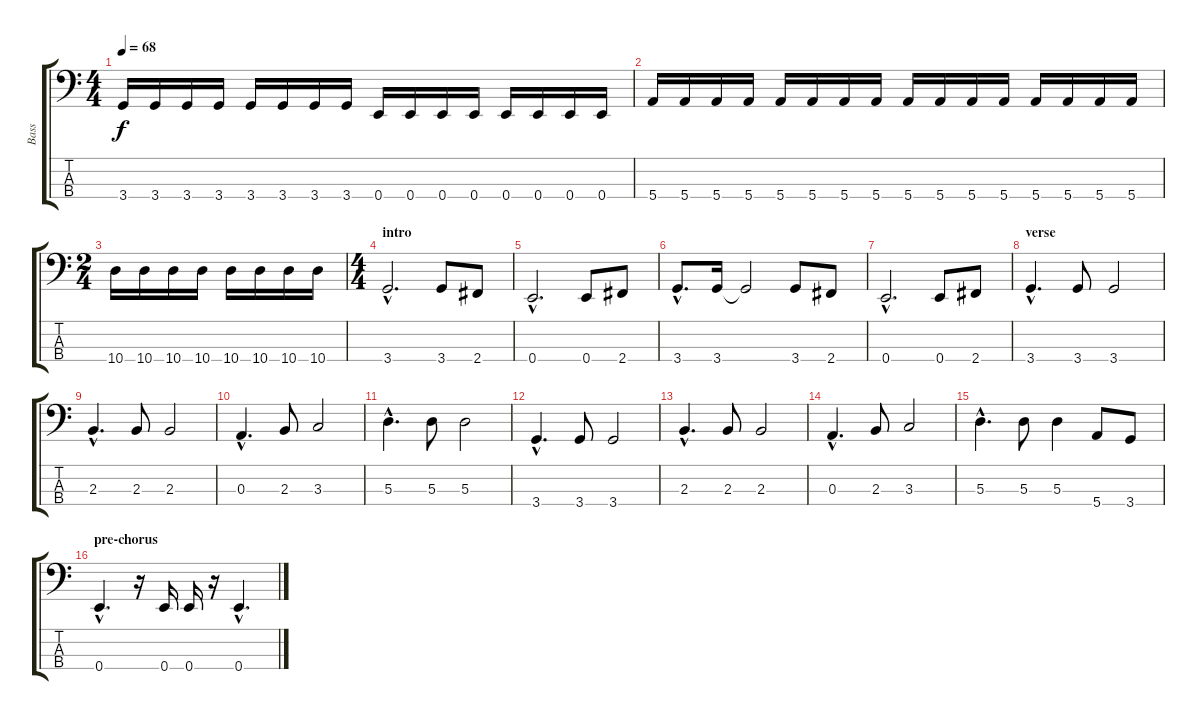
\track ("Bass" "Bass") {instrument electricbassfinger}
\staff {score tabs}
\tuning (G2 D2 A1 E1) {hide}
\ts (4 4)
\tempo 68
\clef f4
\ks c
3.4.16{dy f} 3.4.16 3.4.16 3.4.16 3.4.16 3.4.16 3.4.16 3.4.16 0.4.16 0.4.16 0.4.16 0.4.16 0.4.16 0.4.16 0.4.16 0.4.16 |
5.4.16 5.4.16 5.4.16 5.4.16 5.4.16 5.4.16 5.4.16 5.4.16 5.4.16 5.4.16 5.4.16 5.4.16 5.4.16 5.4.16 5.4.16 5.4.16 |
\ts (2 4)
10.4.16 10.4.16 10.4.16 10.4.16 10.4.16 10.4.16 10.4.16 10.4.16 |
\ts (4 4)
\section ("" "intro")
3.4{hac}.2{d} 3.4.8 2.4.8 |
0.4{hac}.2{d} 0.4.8 2.4.8 |
3.4{hac}.8{d} 3.4.16 3.4{t}.2 3.4.8 2.4.8 |
0.4{hac}.2{d} 0.4.8 2.4.8 |
\section ("" "verse")
3.4{hac}.4{d} 3.4.8 3.4.2 |
2.3{hac}.4{d} 2.3.8 2.3.2 |
0.3{hac}.4{d} 2.3.8 3.3.2 |
5.3{hac}.4{d} 5.3.8 5.3.2 |
3.4{hac}.4{d} 3.4.8 3.4.2 |
2.3{hac}.4{d} 2.3.8 2.3.2 |
0.3{hac}.4{d} 2.3.8 3.3.2 |
5.3{hac}.4{d} 5.3.8 5.3.4 5.4.8 3.4.8 |
\section ("" "pre-chorus")
0.4{hac}.4{d} r.16 0.4.16 0.4.16 r.16 0.4{hac}.4{d}
